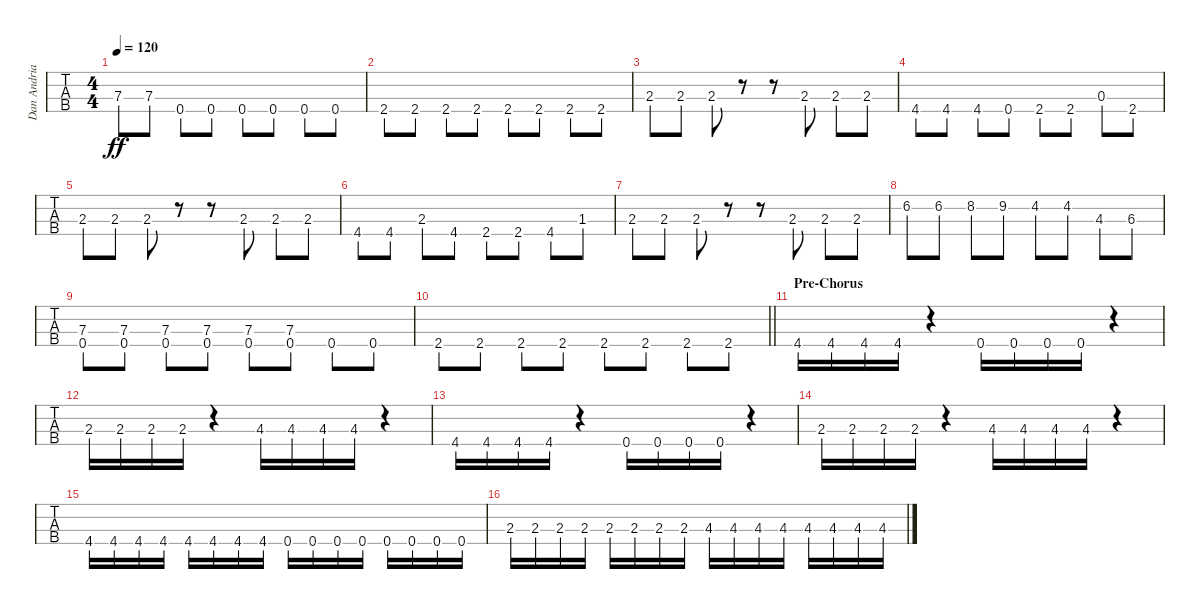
\track ("Dan Andriano - Bass" "Dan Andria") {instrument electricbassfinger}
\staff {tabs}
\tuning (G2 D2 A1 E1) {hide}
\ts (4 4)
\tempo 120
\clef f4
\ks b
7.3.8{dy ff} 7.3.8 0.4.8 0.4.8 0.4.8 0.4.8 0.4.8 0.4.8 |
2.4.8 2.4.8 2.4.8 2.4.8 2.4.8 2.4.8 2.4.8 2.4.8 |
2.3.8 2.3.8 2.3.8 r.8 r.8 2.3.8 2.3.8 2.3.8 |
4.4.8 4.4.8 4.4.8 0.4.8 2.4.8 2.4.8 0.3.8 2.4.8 |
2.3.8 2.3.8 2.3.8 r.8 r.8 2.3.8 2.3.8 2.3.8 |
4.4.8 4.4.8 2.3.8 4.4.8 2.4.8 2.4.8 4.4.8 1.3.8 |
2.3.8 2.3.8 2.3.8 r.8 r.8 2.3.8 2.3.8 2.3.8 |
6.2.8 6.2.8 8.2.8 9.2.8 4.2.8 4.2.8 4.3.8 6.3.8 |
(7.3 0.4).8 (7.3 0.4).8 (7.3 0.4).8 (7.3 0.4).8 (7.3 0.4).8 (7.3 0.4).8 0.4.8 0.4.8 |
\barLineRight lightlight
2.4.8 2.4.8 2.4.8 2.4.8 2.4.8 2.4.8 2.4.8 2.4.8 |
\section ("" "Pre-Chorus")
4.4.16 4.4.16 4.4.16 4.4.16 r.4 0.4.16 0.4.16 0.4.16 0.4.16 r.4 |
2.3.16 2.3.16 2.3.16 2.3.16 r.4 4.3.16 4.3.16 4.3.16 4.3.16 r.4 |
4.4.16 4.4.16 4.4.16 4.4.16 r.4 0.4.16 0.4.16 0.4.16 0.4.16 r.4 |
2.3.16 2.3.16 2.3.16 2.3.16 r.4 4.3.16 4.3.16 4.3.16 4.3.16 r.4 |
4.4.16 4.4.16 4.4.16 4.4.16 4.4.16 4.4.16 4.4.16 4.4.16 0.4.16 0.4.16 0.4.16 0.4.16 0.4.16 0.4.16 0.4.16 0.4.16 |
2.3.16 2.3.16 2.3.16 2.3.16 2.3.16 2.3.16 2.3.16 2.3.16 4.3.16 4.3.16 4.3.16 4.3.16 4.3.16 4.3.16 4.3.16 4.3.16
